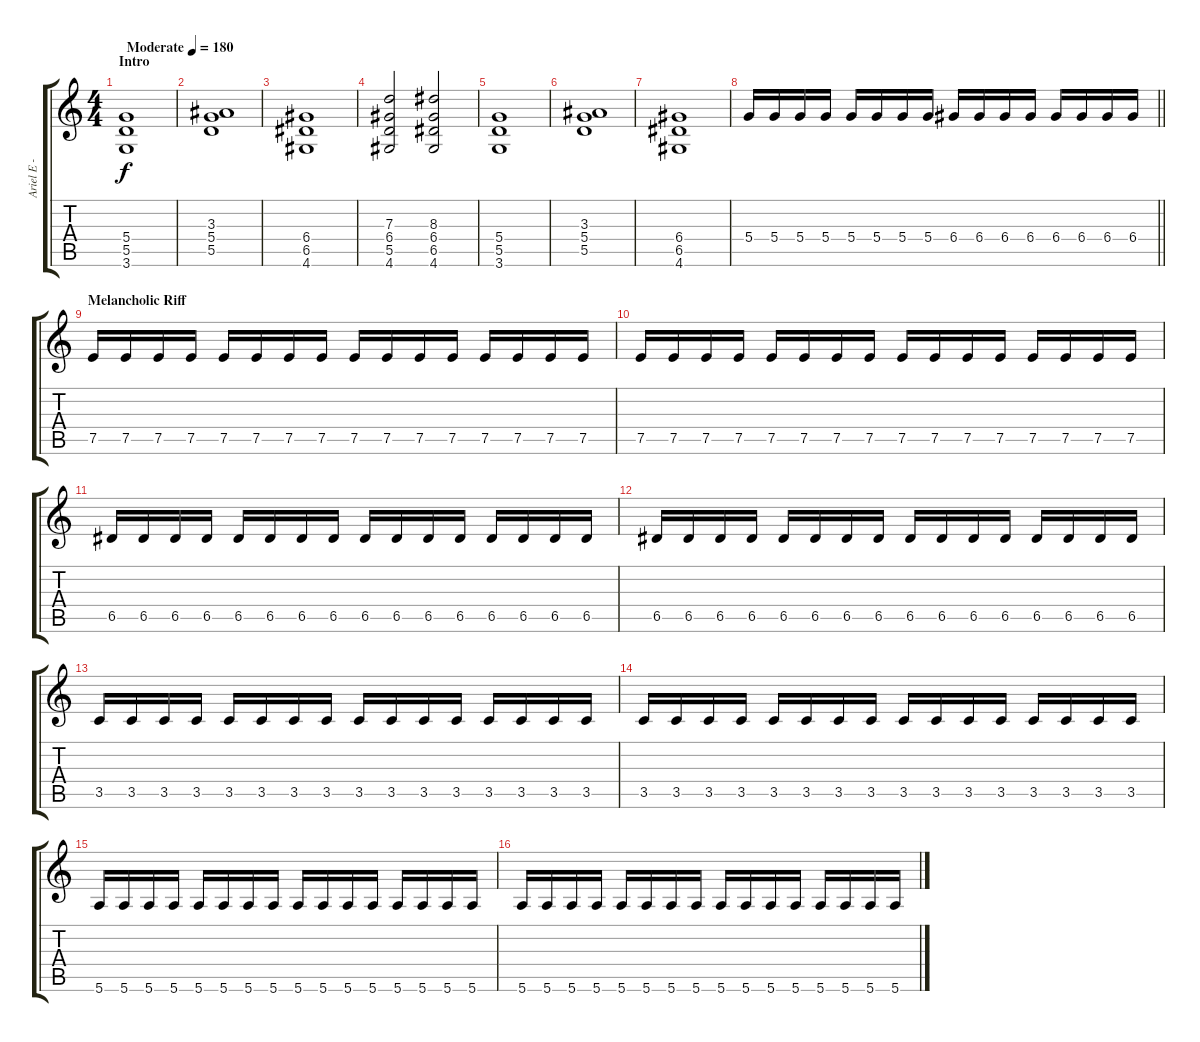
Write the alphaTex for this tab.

\track ("Ariel E - Rhythm Guitar" "Ariel E - ") {instrument overdrivenguitar}
\staff {score tabs}
\tuning (E4 B3 G3 D3 A2 E2) {hide}
\ts (4 4)
\section ("" "Intro")
\tempo (180 "Moderate")
\clef g2
\ks c
(5.4 5.5 3.6).1{dy f instrument overdrivenguitar} |
(3.3 5.4 5.5).1 |
(6.4 6.5 4.6).1 |
(7.3 6.4 5.5 4.6).2 (8.3 6.4 6.5 4.6).2 |
(5.4 5.5 3.6).1 |
(3.3 5.4 5.5).1 |
(6.4 6.5 4.6).1 |
\barLineRight lightlight
5.4.16 5.4.16 5.4.16 5.4.16 5.4.16 5.4.16 5.4.16 5.4.16 6.4.16 6.4.16 6.4.16 6.4.16 6.4.16 6.4.16 6.4.16 6.4.16 |
\section ("" "Melancholic Riff")
7.5.16 7.5.16 7.5.16 7.5.16 7.5.16 7.5.16 7.5.16 7.5.16 7.5.16 7.5.16 7.5.16 7.5.16 7.5.16 7.5.16 7.5.16 7.5.16 |
7.5.16 7.5.16 7.5.16 7.5.16 7.5.16 7.5.16 7.5.16 7.5.16 7.5.16 7.5.16 7.5.16 7.5.16 7.5.16 7.5.16 7.5.16 7.5.16 |
6.5.16 6.5.16 6.5.16 6.5.16 6.5.16 6.5.16 6.5.16 6.5.16 6.5.16 6.5.16 6.5.16 6.5.16 6.5.16 6.5.16 6.5.16 6.5.16 |
6.5.16 6.5.16 6.5.16 6.5.16 6.5.16 6.5.16 6.5.16 6.5.16 6.5.16 6.5.16 6.5.16 6.5.16 6.5.16 6.5.16 6.5.16 6.5.16 |
3.5.16 3.5.16 3.5.16 3.5.16 3.5.16 3.5.16 3.5.16 3.5.16 3.5.16 3.5.16 3.5.16 3.5.16 3.5.16 3.5.16 3.5.16 3.5.16 |
3.5.16 3.5.16 3.5.16 3.5.16 3.5.16 3.5.16 3.5.16 3.5.16 3.5.16 3.5.16 3.5.16 3.5.16 3.5.16 3.5.16 3.5.16 3.5.16 |
5.6.16 5.6.16 5.6.16 5.6.16 5.6.16 5.6.16 5.6.16 5.6.16 5.6.16 5.6.16 5.6.16 5.6.16 5.6.16 5.6.16 5.6.16 5.6.16 |
5.6.16 5.6.16 5.6.16 5.6.16 5.6.16 5.6.16 5.6.16 5.6.16 5.6.16 5.6.16 5.6.16 5.6.16 5.6.16 5.6.16 5.6.16 5.6.16
